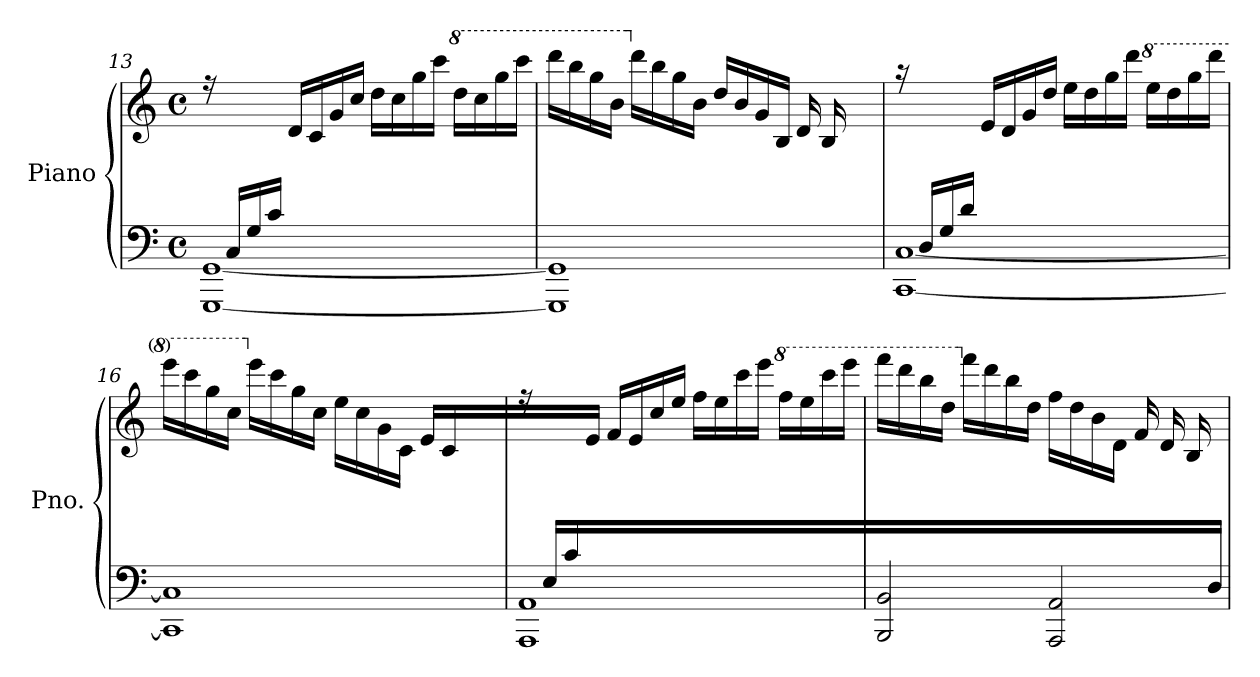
**kern	**kern
*part1	*part1
*staff2	*staff1
*I"Piano	*
*I'Pno.	*
!!LO:LB:g=z
*clefF4	*clefG2
*k[]	*k[]
*M4/4	*M4/4
*met(c)	*met(c)
=13	=13
*^	*
16ryy	[1GGG [1GG	16rff
16C/LL	.	8.ryy
16G/	.	.
16c/JJ	.	.
2.ryy	.	16d/LL
.	.	16c/
.	.	16g/
.	.	16cc/JJ
.	.	16dd\LL
.	.	16cc\
.	.	16gg\
.	.	16ccc\JJ
*	*	*8va
.	.	16ddd\LL
.	.	16ccc\
.	.	16ggg\
.	.	16cccc\JJ
=14	=14	=14
2..ryy	1GGG] 1GG]	16dddd\LL
.	.	16bbb\
.	.	16ggg\
.	.	16bb\JJ
*	*	*X8va
.	.	16ddd\LL
.	.	16bb\
.	.	16gg\
.	.	16b\JJ
.	.	16dd/LL
.	.	16b/
.	.	16g/
.	.	16B/JJ
.	.	16d/LL
.	.	16B/
16G/	.	8ryy
16BB/JJ	.	.
=15	=15	=15
16ryy	[1CC [1C	16raa
16D/LL	.	8.ryy
16G/	.	.
16d/JJ	.	.
2.ryy	.	16e/LL
.	.	16d/
.	.	16g/
.	.	16dd/JJ
.	.	16ee\LL
.	.	16dd\
.	.	16gg\
.	.	16ddd\JJ
*	*	*8va
.	.	16eee\LL
.	.	16ddd\
.	.	16ggg\
.	.	16dddd\JJ
=16	=16	=16
2..ryy	1CC] 1C]	16eeee\LL
.	.	16cccc\
.	.	16ggg\
.	.	16ccc\JJ
*	*	*X8va
.	.	16eee\LL
.	.	16ccc\
.	.	16gg\
.	.	16cc\JJ
.	.	16ee\LL
.	.	16cc\
.	.	16g\
.	.	16c\JJ
.	.	16e/LL
.	.	16c/
16G/	.	8ryy
16C/JJ	.	.
!!LO:LB:g=z
=17	=17	=17
16ryy	1AAA 1AA	16rff
16E/LL	.	8ryy
16c/	.	.
2ryy	.	16e/JJ
.	.	16f/LL
.	.	16e/
.	.	16cc/
.	.	16ee/JJ
.	.	16ff\LL
.	.	16ee\
.	.	16ccc\
4ryy	.	16eee\JJ
*	*	*8va
.	.	16fff\LL
.	.	16eee\
.	.	16cccc\
16ryy	.	16eeee\JJ
=18	=18	=18
2...ryy	2BBB/ 2BB/	16ffff\LL
.	.	16dddd\
.	.	16bbb\
.	.	16ddd\JJ
*	*	*X8va
.	.	16fff\LL
.	.	16ddd\
.	.	16bb\
.	.	16dd\JJ
.	2AAA/ 2AA/	16ff\LL
.	.	16dd\
.	.	16b\
.	.	16d\JJ
.	.	16f/LL
.	.	16d/
.	.	16B/
16D/JJ	.	16ryy
*v	*v	*
=	=
*-	*-
